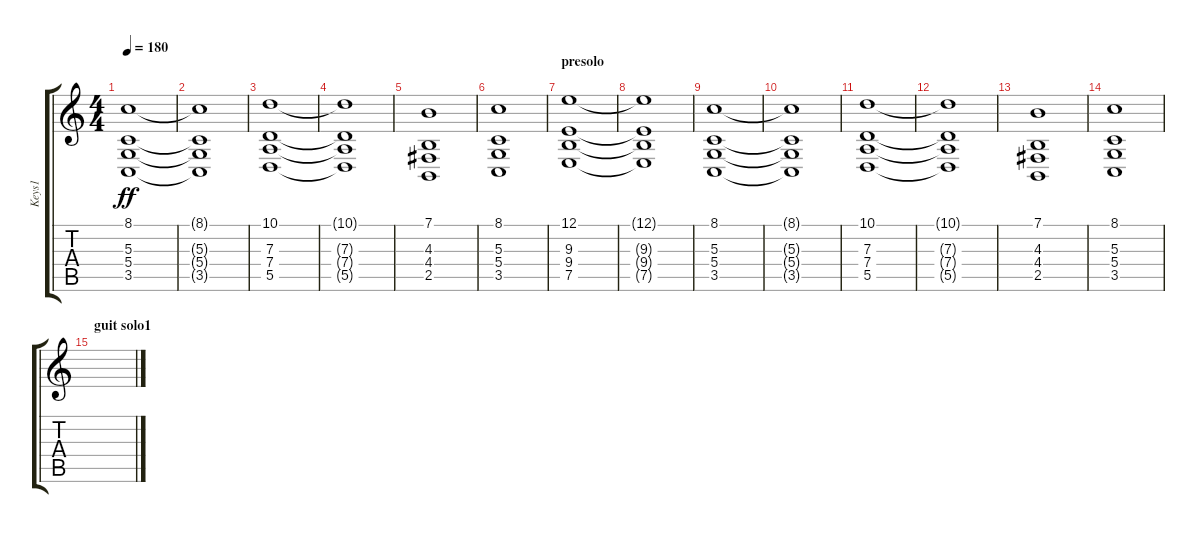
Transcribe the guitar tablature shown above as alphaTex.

\track ("Keys1" "Keys1") {instrument synthstrings1}
\staff {score tabs}
\tuning (E4 B3 G3 D3 A2 E2) {hide}
\ts (4 4)
\tempo 180
\clef g2
\ks c
(8.1 5.3 5.4 3.5).1{dy ff} |
(8.1{t} 5.3{t} 5.4{t} 3.5{t}).1 |
(10.1 7.3 7.4 5.5).1 |
(10.1{t} 7.3{t} 7.4{t} 5.5{t}).1 |
(7.1 4.3 4.4 2.5).1 |
(8.1 5.3 5.4 3.5).1 |
\section ("" "presolo")
(12.1 9.3 9.4 7.5).1 |
(12.1{t} 9.3{t} 9.4{t} 7.5{t}).1 |
(8.1 5.3 5.4 3.5).1 |
(8.1{t} 5.3{t} 5.4{t} 3.5{t}).1 |
(10.1 7.3 7.4 5.5).1 |
(10.1{t} 7.3{t} 7.4{t} 5.5{t}).1 |
(7.1 4.3 4.4 2.5).1 |
(8.1 5.3 5.4 3.5).1 |
\section ("" "guit solo1")
